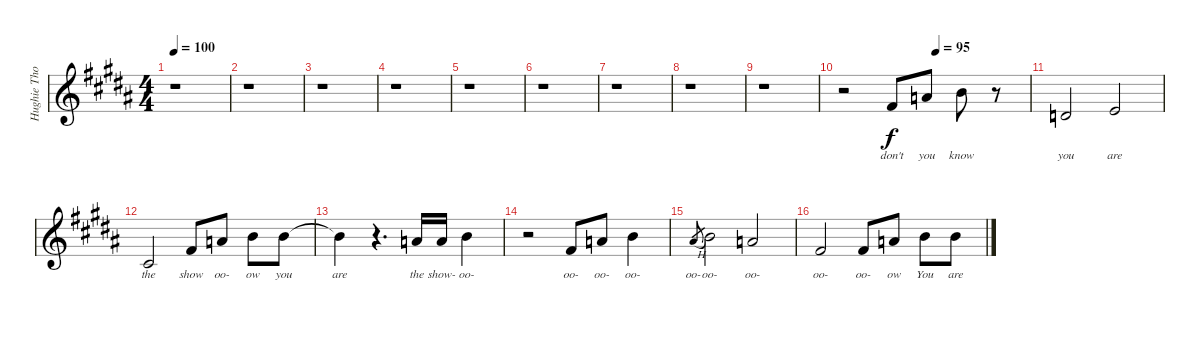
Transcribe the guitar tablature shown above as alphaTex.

\track ("Hughie Thomasson Vocals" "Hughie Tho") {instrument violin}
\staff {score}
\tuning (E4 B3 G3 D3 A2 E2) {hide}
\ts (4 4)
\tempo 100
\clef g2
\ks g#minor
r.1{dy f} |
r.1 |
r.1 |
r.1 |
r.1 |
r.1 |
r.1 |
r.1 |
r.1 |
\tempo (95 0.5)
r.2 7.2.8{lyrics (0 "don't") lyrics (1 "") lyrics (2 "") lyrics (3 "") lyrics (4 "")} 10.2.8{lyrics (0 "you") lyrics (1 "") lyrics (2 "") lyrics (3 "") lyrics (4 "")} 7.1.8{lyrics (0 "know") lyrics (1 "") lyrics (2 "") lyrics (3 "") lyrics (4 "")} r.8 |
7.3.2{lyrics (0 "you") lyrics (1 "") lyrics (2 "") lyrics (3 "") lyrics (4 "")} 9.3.2{lyrics (0 "are") lyrics (1 "") lyrics (2 "") lyrics (3 "") lyrics (4 "")} |
6.3.2{lyrics (0 "the") lyrics (1 "") lyrics (2 "") lyrics (3 "") lyrics (4 "")} 7.2.8{lyrics (0 "show") lyrics (1 "") lyrics (2 "") lyrics (3 "") lyrics (4 "")} 10.2.8{lyrics (0 "oo-") lyrics (1 "") lyrics (2 "") lyrics (3 "") lyrics (4 "")} 7.1.8{lyrics (0 "ow") lyrics (1 "") lyrics (2 "") lyrics (3 "") lyrics (4 "")} 7.1.8{lyrics (0 "you") lyrics (1 "") lyrics (2 "") lyrics (3 "") lyrics (4 "")} |
7.1{t}.4{lyrics (0 "are") lyrics (1 "") lyrics (2 "") lyrics (3 "") lyrics (4 "")} r.4{d} 10.2.16{lyrics (0 "the") lyrics (1 "") lyrics (2 "") lyrics (3 "") lyrics (4 "")} 10.2.16{lyrics (0 "show-") lyrics (1 "") lyrics (2 "") lyrics (3 "") lyrics (4 "")} 7.1.4{lyrics (0 "oo-") lyrics (1 "") lyrics (2 "") lyrics (3 "") lyrics (4 "")} |
r.2 7.2.8{lyrics (0 "oo-") lyrics (1 "") lyrics (2 "") lyrics (3 "") lyrics (4 "")} 10.2.8{lyrics (0 "oo-") lyrics (1 "") lyrics (2 "") lyrics (3 "") lyrics (4 "")} 7.1.4{lyrics (0 "oo-") lyrics (1 "") lyrics (2 "") lyrics (3 "") lyrics (4 "")} |
6.1{h}.8{lyrics (0 "oo-") lyrics (1 "") lyrics (2 "") lyrics (3 "") lyrics (4 "") gr} 7.1.2{lyrics (0 "oo-") lyrics (1 "") lyrics (2 "") lyrics (3 "") lyrics (4 "")} 10.2.2{lyrics (0 "oo-") lyrics (1 "") lyrics (2 "") lyrics (3 "") lyrics (4 "")} |
7.2.2{lyrics (0 "oo-") lyrics (1 "") lyrics (2 "") lyrics (3 "") lyrics (4 "")} 7.2.8{lyrics (0 "oo-") lyrics (1 "") lyrics (2 "") lyrics (3 "") lyrics (4 "")} 10.2.8{lyrics (0 "ow") lyrics (1 "") lyrics (2 "") lyrics (3 "") lyrics (4 "")} 7.1.8{lyrics (0 "You") lyrics (1 "") lyrics (2 "") lyrics (3 "") lyrics (4 "")} 7.1.8{lyrics (0 "are") lyrics (1 "") lyrics (2 "") lyrics (3 "") lyrics (4 "")}
